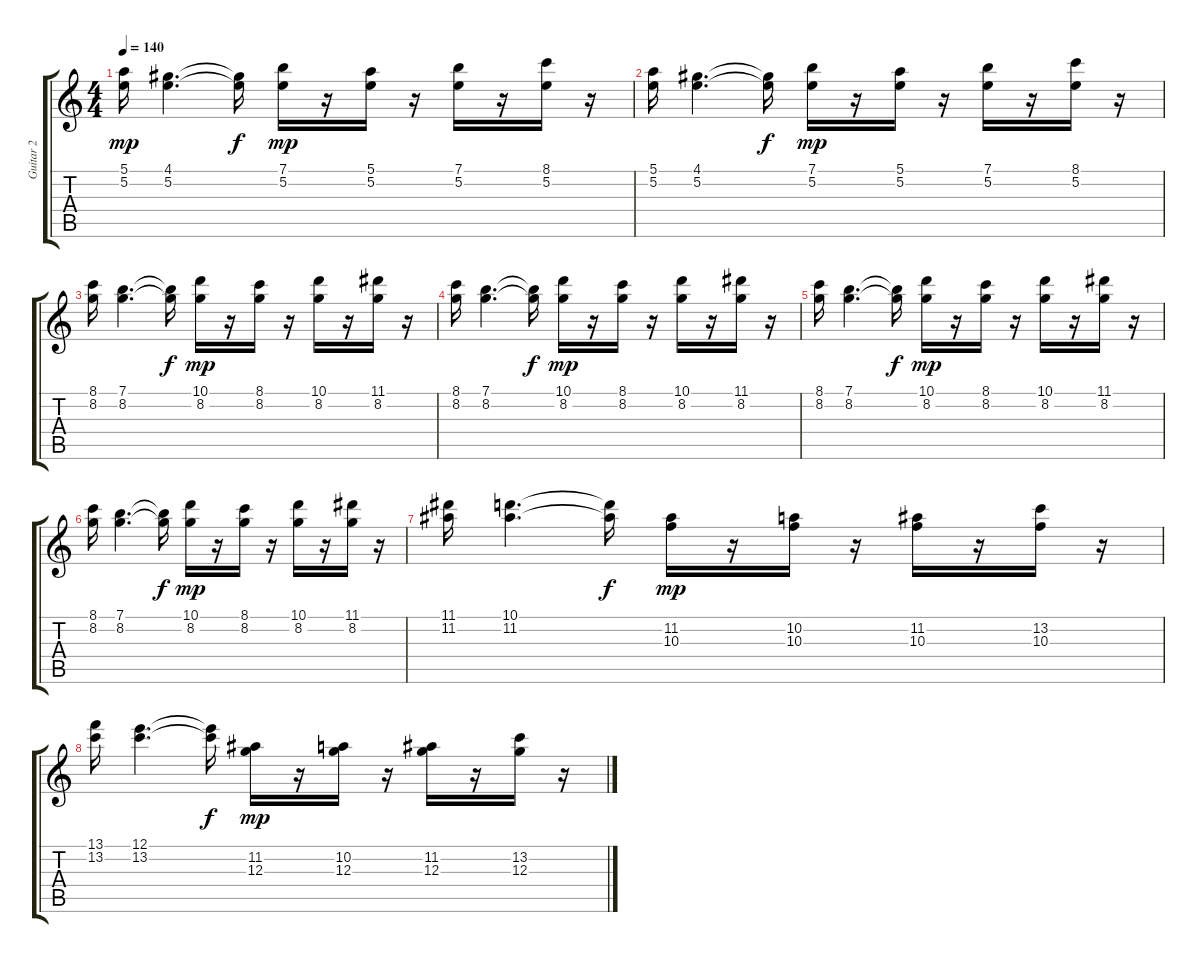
\track ("Guitar 2" "Guitar 2") {instrument distortionguitar}
\staff {score tabs}
\tuning (E4 B3 G3 D3 A2 E2) {hide}
\ts (4 4)
\tempo 140
\clef g2
\ks c
(5.1 5.2).16{dy mp} (4.1 5.2).4{d} (4.1{t} 5.2{t}).16{dy f} (7.1 5.2).16{dy mp} r.16 (5.1 5.2).16 r.16 (7.1 5.2).16 r.16 (8.1 5.2).16 r.16 |
(5.1 5.2).16 (4.1 5.2).4{d} (4.1{t} 5.2{t}).16{dy f} (7.1 5.2).16{dy mp} r.16 (5.1 5.2).16 r.16 (7.1 5.2).16 r.16 (8.1 5.2).16 r.16 |
(8.1 8.2).16 (7.1 8.2).4{d} (7.1{t} 8.2{t}).16{dy f} (10.1 8.2).16{dy mp} r.16 (8.1 8.2).16 r.16 (10.1 8.2).16 r.16 (11.1 8.2).16 r.16 |
(8.1 8.2).16 (7.1 8.2).4{d} (7.1{t} 8.2{t}).16{dy f} (10.1 8.2).16{dy mp} r.16 (8.1 8.2).16 r.16 (10.1 8.2).16 r.16 (11.1 8.2).16 r.16 |
(8.1 8.2).16 (7.1 8.2).4{d} (7.1{t} 8.2{t}).16{dy f} (10.1 8.2).16{dy mp} r.16 (8.1 8.2).16 r.16 (10.1 8.2).16 r.16 (11.1 8.2).16 r.16 |
(8.1 8.2).16 (7.1 8.2).4{d} (7.1{t} 8.2{t}).16{dy f} (10.1 8.2).16{dy mp} r.16 (8.1 8.2).16 r.16 (10.1 8.2).16 r.16 (11.1 8.2).16 r.16 |
(11.1 11.2).16 (10.1 11.2).4{d} (10.1{t} 11.2{t}).16{dy f} (11.2 10.3).16{dy mp} r.16 (10.2 10.3).16 r.16 (11.2 10.3).16 r.16 (13.2 10.3).16 r.16 |
(13.1 13.2).16 (12.1 13.2).4{d} (12.1{t} 13.2{t}).16{dy f} (11.2 12.3).16{dy mp} r.16 (10.2 12.3).16 r.16 (11.2 12.3).16 r.16 (13.2 12.3).16 r.16
